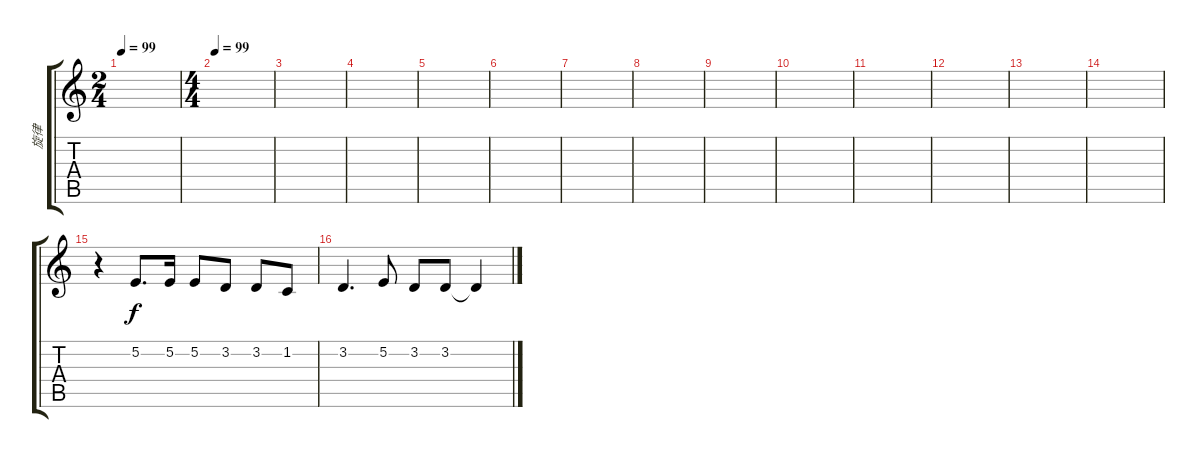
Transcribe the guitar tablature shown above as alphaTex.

\track ("旋律" "旋律") {instrument panflute}
\staff {score tabs}
\tuning (E4 B3 G3 D3 A2 E2) {hide}
\ts (2 4)
\tempo 99
\clef g2
\ks c
|
\ts (4 4)
\tempo 99
|
|
|
|
|
|
|
|
|
|
|
|
|
r.4 5.2.8{d} 5.2.16 5.2.8 3.2.8 3.2.8 1.2.8 |
3.2.4{d} 5.2.8 3.2.8 3.2.8 3.2{t}.4
